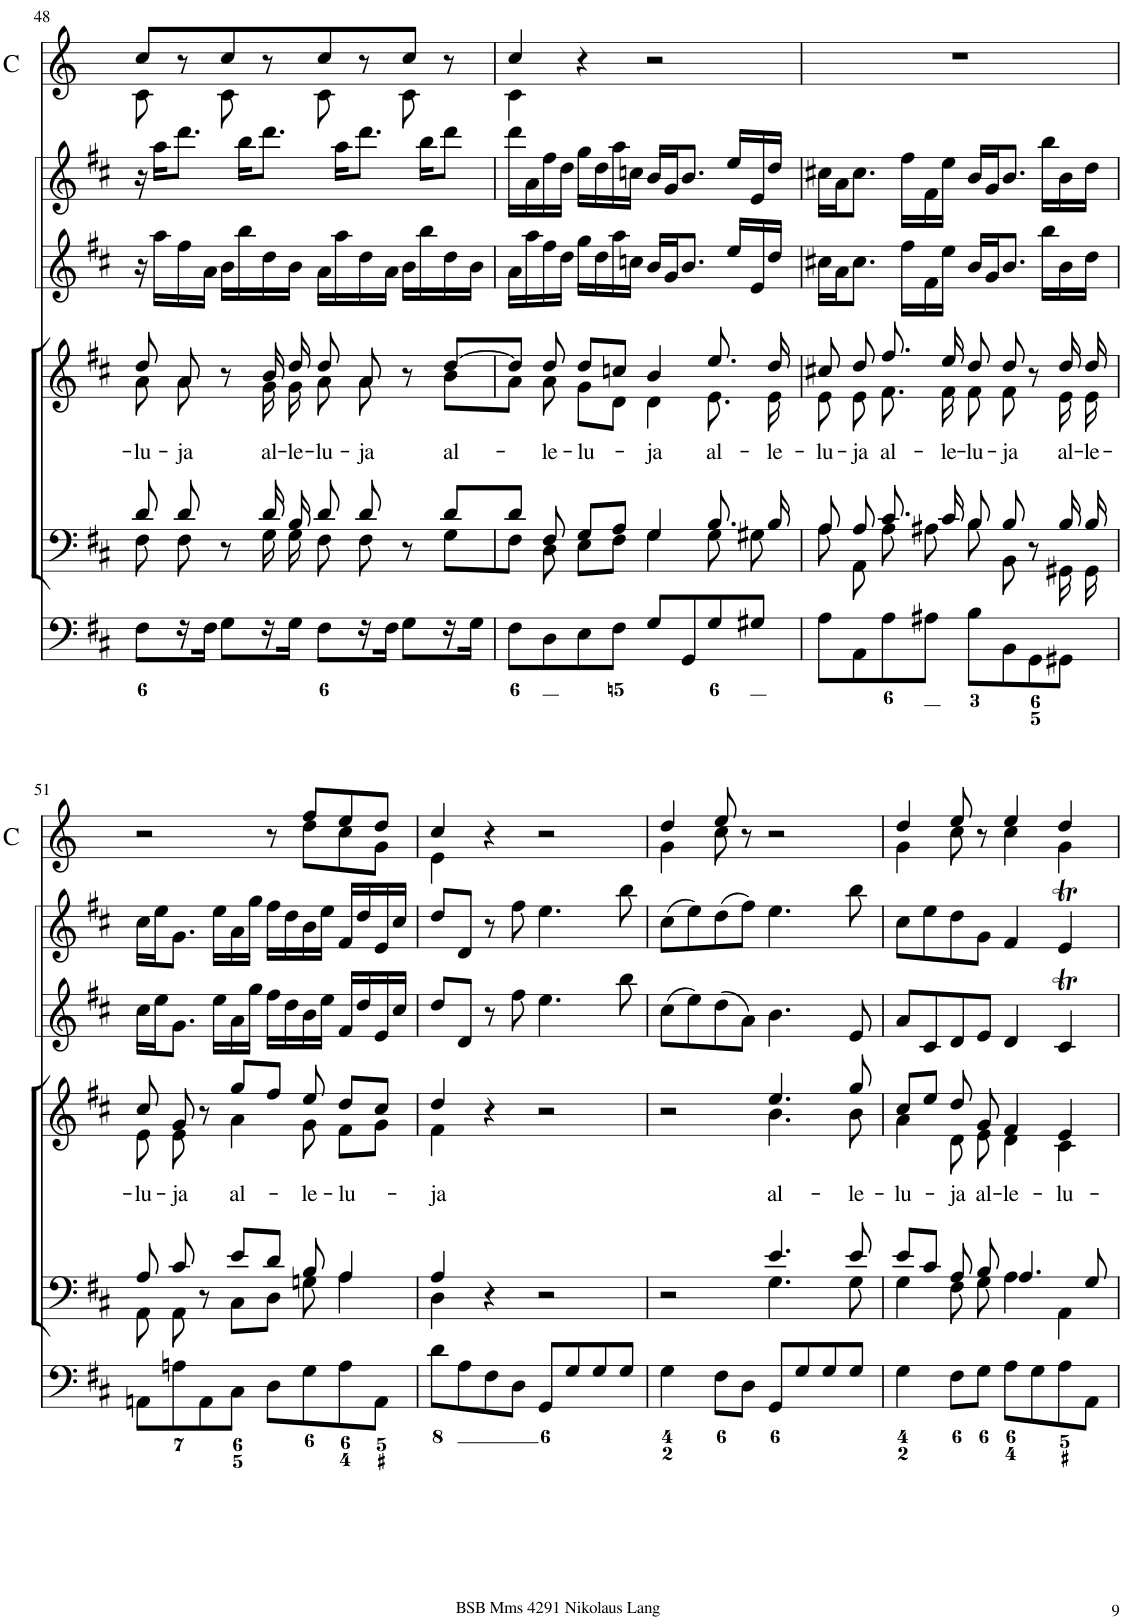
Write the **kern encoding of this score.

**kern	**kern	**kern	**text	**kern	**kern	**kern
*part6	*part5	*part4	*part4	*part3	*part2	*part1
*staff6	*staff5	*staff4	*staff4	*staff3	*staff2	*staff1
*I"Organ	*I"Voice	*I"Voice	*	*I"Violin	*I"Violin	*I"Corni in D
*	*	*	*	*I'Vln	*I'Vln	*I'C
!!LO:PB:g=z
*clefF4	*clefF4	*clefG2	*	*clefG2	*clefG2	*clefG2
*	*	*	*	*	*	*Trd6c10
*k[f#c#]	*k[f#c#]	*k[f#c#]	*	*k[f#c#]	*k[f#c#]	*k[]
*M4/4	*M4/4	*M4/4	*	*M4/4	*M4/4	*M4/4
*met(c)	*met(c)	*met(c)	*	*met(c)	*met(c)	*met(c)
=48	=48	=48	=48	=48	=48	=48
*	*^	*^	*	*	*	*
!	!	!	!	!	!LO:LY:b	!	!	!
*	*	*	*	*	*	*	*	*^
8F#\L	8d/	8F#\	8dd/	8a\	-lu-	16r	16r	8cc/L	8c\
.	.	.	.	.	.	16aa\LL	16aa\KL	.	.
!	!	!	!	!	!LO:LY:b	!	!	!	!
16r	8d/	8F#\	8a/	8a\	-ja	16ff#\	8.ddd\J	8r	8ryy
16F#\JJ	.	.	.	.	.	16a\JJ	.	.	.
8G\L	8r	8ryy	8r	8ryy	.	16b\LL	.	8cc/	8c\
.	.	.	.	.	.	16bb\	16bb\KL	.	.
!	!	!	!	!	!LO:LY:b	!	!	!	!
16r	16d/	16G\	16b/	16g\	al-	16dd\	8.ddd\J	8r	8ryy
!	!	!	!	!	!LO:LY:b	!	!	!	!
16G\JJ	16B/	16G\	16dd/	16g\	-le-	16b\JJ	.	.	.
!	!	!	!	!	!LO:LY:b	!	!	!	!
8F#\L	8d/	8F#\	8dd/	8a\	-lu-	16a\LL	.	8cc/	8c\
.	.	.	.	.	.	16aa\	16aa\KL	.	.
!	!	!	!	!	!LO:LY:b	!	!	!	!
16r	8d/	8F#\	8a/	8a\	-ja	16dd\	8.ddd\J	8r	8ryy
16F#\JJ	.	.	.	.	.	16a\JJ	.	.	.
8G\L	8r	8ryy	8r	8ryy	.	16b\LL	.	8cc/J	8c\
.	.	.	.	.	.	16bb\	16bb\KL	.	.
!	!	!	!	!	!LO:LY:b	!	!	!	!
16r	8d/L	8G\L	[8dd/L	8b\L	al-	16dd\	8ddd\J	8r	8ryy
16G\JJ	.	.	.	.	.	16b\JJ	.	.	.
=49	=49	=49	=49	=49	=49	=49	=49	=49	=49
8F#\L	8d/J	8F#\J	8dd/J]	8a\J	.	16a\LL	16ddd\LL	4cc/	4c\
.	.	.	.	.	.	16aa\	16a\	.	.
!	!	!	!	!	!LO:LY:b	!	!	!	!
8D\	8F#/	8D\	8dd/	8a\	-le-	16ff#\	16ff#\	.	.
.	.	.	.	.	.	16dd\JJ	16dd\JJ	.	.
!	!	!	!	!	!LO:LY:b	!	!	!	!
8E\	8G/L	8E\L	8dd/L	8g\L	-lu-	16gg\LL	16gg\LL	4r	2.ryy
.	.	.	.	.	.	16dd\	16dd\	.	.
8F#\J	8A/J	8F#\J	8ccn/J	8d\J	.	16aa\	16aa\	.	.
.	.	.	.	.	.	16ccn\JJ	16ccn\JJ	.	.
!	!	!	!	!	!LO:LY:b	!	!	!	!
8G/L	4G/	4G\	4b/	4d\	-ja	16b/LL	16b/LL	2r	.
.	.	.	.	.	.	16g/J	16g/J	.	.
8GG/	.	.	.	.	.	8.b/J	8.b/J	.	.
!	!	!	!	!	!LO:LY:b	!	!	!	!
8G/	8.B/	8G\	8.ee/	8.e\	al-	.	.	.	.
.	.	.	.	.	.	16ee/LL	16ee/LL	.	.
8G#X/J	.	8G#X\	.	.	.	16e/	16e/	.	.
!	!	!	!	!	!LO:LY:b	!	!	!	!
.	16B/	.	16dd/	16e\	-le-	16dd/JJ	16dd/JJ	.	.
*	*	*	*	*	*	*	*	*v	*v
=50	=50	=50	=50	=50	=50	=50	=50	=50
!	!	!	!	!	!LO:LY:b	!	!	!
8A\L	8A/	8A\	8cc#X/	8e\	-lu-	16cc#X\LL	16cc#X\LL	1r
.	.	.	.	.	.	16a\J	16a\J	.
!	!	!	!	!	!LO:LY:b	!	!	!
8AA\	8A/	8AA\	8dd/	8e\	-ja	8.cc#\J	8.cc#\J	.
!	!	!	!	!	!LO:LY:b	!	!	!
8A\	8.c#/	8A\	8.ff#/	8.f#\	al-	.	.	.
.	.	.	.	.	.	16ff#\LL	16ff#\LL	.
8A#X\J	.	8A#X\	.	.	.	16f#\	16f#\	.
!	!	!	!	!	!LO:LY:b	!	!	!
.	16c#/	.	16ee/	16f#\	-le-	16ee\JJ	16ee\JJ	.
!	!	!	!	!	!LO:LY:b	!	!	!
8B\L	8B/	8B\	8dd/	8f#\	-lu-	16b/LL	16b/LL	.
.	.	.	.	.	.	16g/J	16g/J	.
!	!	!	!	!	!LO:LY:b	!	!	!
8BB\	8B/	8BB\	8dd/	8f#\	-ja	8.b/J	8.b/J	.
8GG\	8r	8ryy	8r	8ryy	.	.	.	.
.	.	.	.	.	.	16bb\LL	16bb\LL	.
!	!	!	!	!	!LO:LY:b	!	!	!
8GG#X\J	16B/	16GG#X\	16dd/	16e\	al-	16b\	16b\	.
!	!	!	!	!	!LO:LY:b	!	!	!
.	16B/	16GG#\	16dd/	16e\	-le-	16dd\JJ	16dd\JJ	.
!!LO:LB:g=z
=51	=51	=51	=51	=51	=51	=51	=51	=51
!	!	!	!	!	!LO:LY:b	!	!	!
*	*	*	*	*	*	*	*	*^
8AAn\L	8A/	8AA\	8cc#/	8e\	-lu-	16cc#\LL	16cc#\LL	2r	8ryy
.	.	.	.	.	.	16ee\J	16ee\J	.	.
*	*	*	*	*	*	*	*	*v	*v
!	!	!	!	!	!LO:LY:b	!	!	!
8An\	8c#/	8AA\	8g/	8e\	-ja	8.g\J	8.g\J	.
8AA\	8r	8ryy	8r	8ryy	.	.	.	.
.	.	.	.	.	.	16ee\LL	16ee\LL	.
!	!	!	!	!	!LO:LY:b	!	!	!
8C#\J	8e/L	8C#\L	8gg/L	4a\	al-	16a\	16a\	.
.	.	.	.	.	.	16gg\JJ	16gg\JJ	.
8D\L	8d/J	8D\J	8ff#/J	.	.	16ff#\LL	16ff#\LL	8r
.	.	.	.	.	.	16dd\	16dd\	.
!	!	!	!	!	!LO:LY:b	!	!	!
*	*	*	*	*	*	*	*	*^
8G\	8B/	8Gn\	8ee/	8g\	-le-	16b\	16b\	8ff/L	8dd\L
.	.	.	.	.	.	16ee\JJ	16ee\JJ	.	.
!	!	!	!	!	!LO:LY:b	!	!	!	!
8A\	4A/	4A\	8dd/L	8f#\L	-lu-	16f#/LL	16f#/LL	8ee/	8cc\
.	.	.	.	.	.	16dd/	16dd/	.	.
8AA\J	.	.	8cc#/J	8g\J	.	16e/	16e/	8dd/J	8g\J
.	.	.	.	.	.	16cc#/JJ	16cc#/JJ	.	.
=52	=52	=52	=52	=52	=52	=52	=52	=52	=52
!	!	!	!	!	!LO:LY:b	!	!	!	!
8d\L	4A/	4D\	4dd/	4f#\	-ja	8dd/L	8dd/L	4cc/	4e\
8A\	.	.	.	.	.	8d/J	8d/J	.	.
8F#\	4r	2.ryy	4r	2.ryy	.	8r	8r	4r	2.ryy
8D\J	.	.	.	.	.	8ff#\	8ff#\	.	.
8GG/L	2r	.	2r	.	.	4.ee\	4.ee\	2r	.
8G/	.	.	.	.	.	.	.	.	.
8G/	.	.	.	.	.	.	.	.	.
8G/J	.	.	.	.	.	8bb\	8bb\	.	.
=53	=53	=53	=53	=53	=53	=53	=53	=53	=53
4G\	2r	2ryy	2r	2ryy	.	(8cc#\L	(8cc#\L	4dd/	4g\
.	.	.	.	.	.	8ee\)	8ee\)	.	.
8F#\L	.	.	.	.	.	(8dd\	(8dd\	8ee/	8cc\
8D\J	.	.	.	.	.	8a\J)	8ff#\J)	8r	2ryy
!	!	!	!	!	!LO:LY:b	!	!	!	!
8GG/L	4.e/	4.G\	4.ee/	4.b\	al-	4.b\	4.ee\	2r	.
8G/	.	.	.	.	.	.	.	.	.
8G/	.	.	.	.	.	.	.	.	.
!	!	!	!	!	!LO:LY:b	!	!	!	!
8G/J	8e/	8G\	8gg/	8b\	-le-	8e/	8bb\	.	8ryy
=54	=54	=54	=54	=54	=54	=54	=54	=54	=54
!	!	!	!	!	!LO:LY:b	!	!	!	!
4G\	8e/L	4G\	8cc#/L	4a\	-lu-	8a/L	8cc#\L	4dd/	4g\
.	8c#/J	.	8ee/J	.	.	8c#/	8ee\	.	.
!	!	!	!	!	!LO:LY:b	!	!	!	!
8F#\L	8A/	8F#\	8dd/	8d\	-ja	8d/	8dd\	8ee/	8cc\
!	!	!	!	!	!LO:LY:b	!	!	!	!
8G\J	8B/	8G\	8g/	8e\	al-	8e/J	8g\J	8r	8ryy
!	!	!	!	!	!LO:LY:b	!	!	!	!
8A\L	4.A/	4A\	4f#/	4d\	-le-	4d/	4f#/	4ee/	4cc\
8G\	.	.	.	.	.	.	.	.	.
!	!	!	!	!	!LO:LY:b	!	!	!	!
8A\	.	4AA\	4e/	4c#\	-lu-	4c#t/	4eT/	4dd/	4g\
8AA\J	8G/	.	.	.	.	.	.	.	.
*	*v	*v	*	*	*	*	*	*v	*v
*	*	*v	*v	*	*	*	*
=	=	=	=	=	=	=
*-	*-	*-	*-	*-	*-	*-
